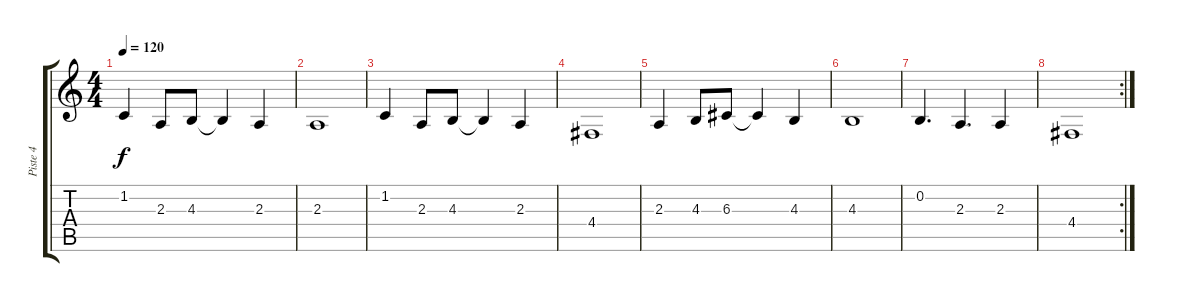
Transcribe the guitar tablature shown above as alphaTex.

\track ("Piste 4" "Piste 4") {instrument lead1square}
\staff {score tabs}
\tuning (E4 B3 G3 D3 A2 E2) {hide}
\ts (4 4)
\tempo 120
\clef g2
\ks c
1.2.4{dy f} 2.3.8 4.3.8 4.3{t}.4 2.3.4 |
2.3.1 |
1.2.4 2.3.8 4.3.8 4.3{t}.4 2.3.4 |
4.4.1 |
2.3.4 4.3.8 6.3.8 6.3{t}.4 4.3.4 |
4.3.1 |
0.2.4{d} 2.3.4{d} 2.3.4 |
\rc 2
4.4.1
